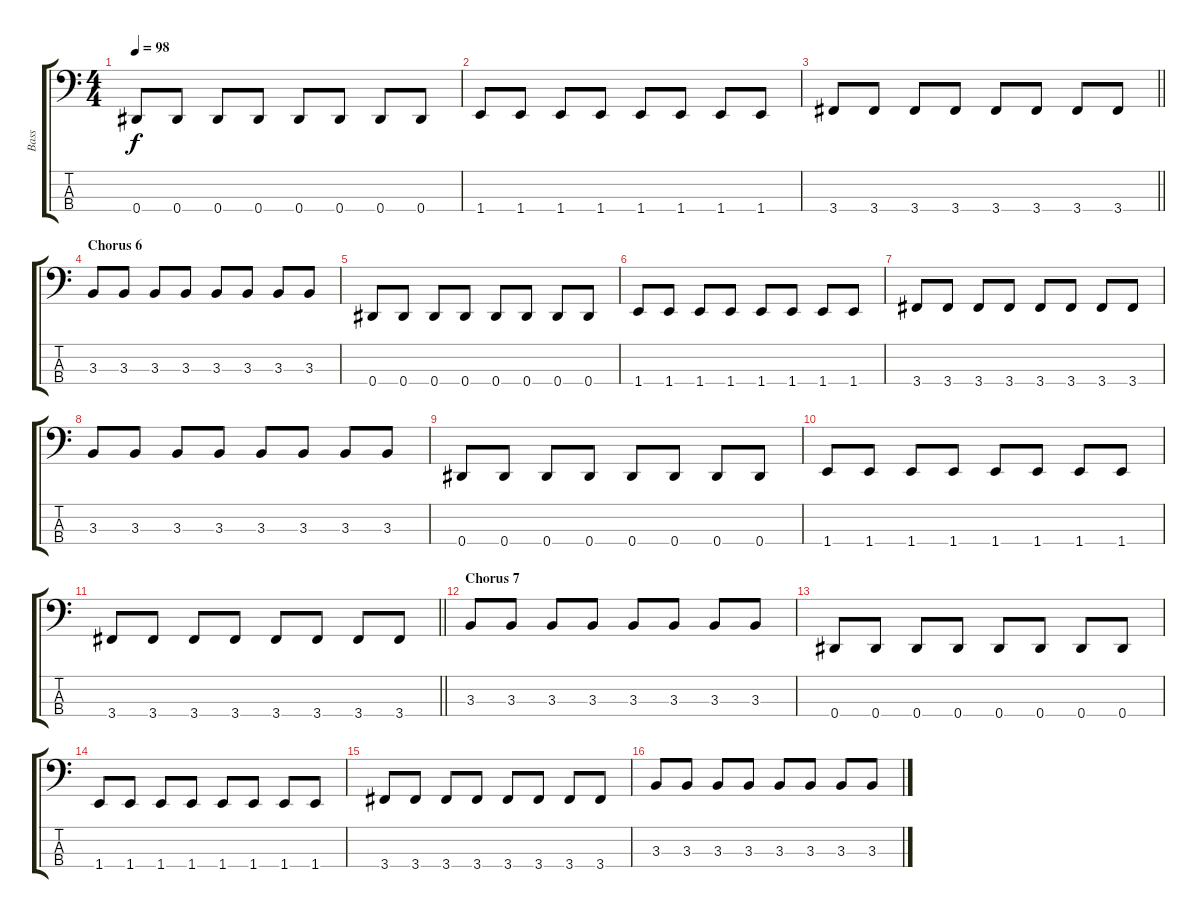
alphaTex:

\track ("Bass" "Bass") {instrument electricbassfinger}
\staff {score tabs}
\tuning (Gb2 Db2 Ab1 Eb1) {hide}
\ts (4 4)
\tempo 98
\clef f4
\ks c
0.4.8{dy f} 0.4.8 0.4.8 0.4.8 0.4.8 0.4.8 0.4.8 0.4.8 |
1.4.8 1.4.8 1.4.8 1.4.8 1.4.8 1.4.8 1.4.8 1.4.8 |
\barLineRight lightlight
3.4.8 3.4.8 3.4.8 3.4.8 3.4.8 3.4.8 3.4.8 3.4.8 |
\section ("" "Chorus 6")
3.3.8 3.3.8 3.3.8 3.3.8 3.3.8 3.3.8 3.3.8 3.3.8 |
0.4.8 0.4.8 0.4.8 0.4.8 0.4.8 0.4.8 0.4.8 0.4.8 |
1.4.8 1.4.8 1.4.8 1.4.8 1.4.8 1.4.8 1.4.8 1.4.8 |
3.4.8 3.4.8 3.4.8 3.4.8 3.4.8 3.4.8 3.4.8 3.4.8 |
3.3.8 3.3.8 3.3.8 3.3.8 3.3.8 3.3.8 3.3.8 3.3.8 |
0.4.8 0.4.8 0.4.8 0.4.8 0.4.8 0.4.8 0.4.8 0.4.8 |
1.4.8 1.4.8 1.4.8 1.4.8 1.4.8 1.4.8 1.4.8 1.4.8 |
\barLineRight lightlight
3.4.8 3.4.8 3.4.8 3.4.8 3.4.8 3.4.8 3.4.8 3.4.8 |
\section ("" "Chorus 7")
3.3.8 3.3.8 3.3.8 3.3.8 3.3.8 3.3.8 3.3.8 3.3.8 |
0.4.8 0.4.8 0.4.8 0.4.8 0.4.8 0.4.8 0.4.8 0.4.8 |
1.4.8 1.4.8 1.4.8 1.4.8 1.4.8 1.4.8 1.4.8 1.4.8 |
3.4.8 3.4.8 3.4.8 3.4.8 3.4.8 3.4.8 3.4.8 3.4.8 |
3.3.8 3.3.8 3.3.8 3.3.8 3.3.8 3.3.8 3.3.8 3.3.8
